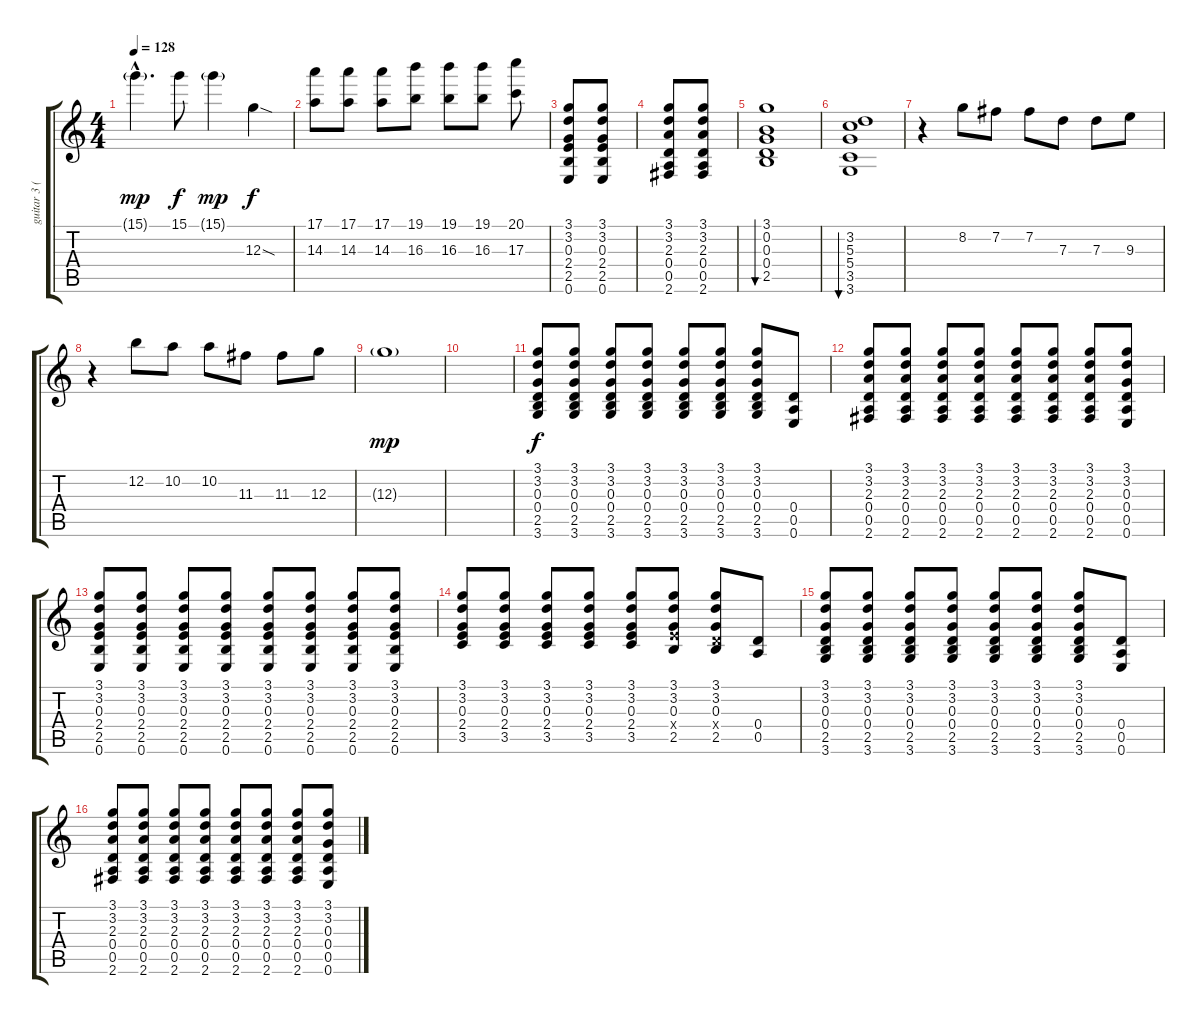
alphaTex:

\track ("guitar 3 (strings)" "guitar 3 (") {instrument distortionguitar}
\staff {score tabs}
\tuning (E4 B3 G3 D3 A2 E2) {hide}
\ts (4 4)
\tempo 128
\clef g2
\ks c
15.1{g hac}.4{d dy mp} 15.1.8{dy f} 15.1{g}.4{dy mp} 12.3{sod}.4{dy f} |
(17.1 14.3).8 (17.1 14.3).8 (17.1 14.3).8 (19.1 16.3).8 (19.1 16.3).8 (19.1 16.3).8 (20.1 17.3).8 |
(3.1 3.2 0.3 2.4 2.5 0.6).8 (3.1 3.2 0.3 2.4 2.5 0.6).8 |
(3.1 3.2 2.3 0.4 0.5 2.6).8 (3.1 3.2 2.3 0.4 0.5 2.6).8 |
(3.1 0.2 0.3 0.4 2.5).1{bu 240} |
(3.2 5.3 5.4 3.5 3.6).1{bu 240} |
r.4 8.2.8 7.2.8 7.2.8 7.3.8 7.3.8 9.3.8 |
r.4 12.2.8 10.2.8 10.2.8 11.3.8 11.3.8 12.3.8 |
12.3{g}.1{dy mp} |
|
(3.1 3.2 0.3 0.4 2.5 3.6).8{dy f volume 13 instrument distortionguitar} (3.1 3.2 0.3 0.4 2.5 3.6).8 (3.1 3.2 0.3 0.4 2.5 3.6).8 (3.1 3.2 0.3 0.4 2.5 3.6).8 (3.1 3.2 0.3 0.4 2.5 3.6).8 (3.1 3.2 0.3 0.4 2.5 3.6).8 (3.1 3.2 0.3 0.4 2.5 3.6).8 (0.4 0.5 0.6).8 |
(3.1 3.2 2.3 0.4 0.5 2.6).8 (3.1 3.2 2.3 0.4 0.5 2.6).8 (3.1 3.2 2.3 0.4 0.5 2.6).8 (3.1 3.2 2.3 0.4 0.5 2.6).8 (3.1 3.2 2.3 0.4 0.5 2.6).8 (3.1 3.2 2.3 0.4 0.5 2.6).8 (3.1 3.2 2.3 0.4 0.5 2.6).8 (3.1 3.2 0.3 0.4 0.5 0.6).8 |
(3.1 3.2 0.3 2.4 2.5 0.6).8 (3.1 3.2 0.3 2.4 2.5 0.6).8 (3.1 3.2 0.3 2.4 2.5 0.6).8 (3.1 3.2 0.3 2.4 2.5 0.6).8 (3.1 3.2 0.3 2.4 2.5 0.6).8 (3.1 3.2 0.3 2.4 2.5 0.6).8 (3.1 3.2 0.3 2.4 2.5 0.6).8 (3.1 3.2 0.3 2.4 2.5 0.6).8 |
(3.1 3.2 0.3 2.4 3.5).8 (3.1 3.2 0.3 2.4 3.5).8 (3.1 3.2 0.3 2.4 3.5).8 (3.1 3.2 0.3 2.4 3.5).8 (3.1 3.2 0.3 2.4 3.5).8 (3.1 3.2 0.3 2.4{x} 2.5).8 (3.1 3.2 0.3 0.4{x} 2.5).8 (0.4 0.5).8 |
(3.1 3.2 0.3 0.4 2.5 3.6).8{volume 13 instrument distortionguitar} (3.1 3.2 0.3 0.4 2.5 3.6).8 (3.1 3.2 0.3 0.4 2.5 3.6).8 (3.1 3.2 0.3 0.4 2.5 3.6).8 (3.1 3.2 0.3 0.4 2.5 3.6).8 (3.1 3.2 0.3 0.4 2.5 3.6).8 (3.1 3.2 0.3 0.4 2.5 3.6).8 (0.4 0.5 0.6).8 |
(3.1 3.2 2.3 0.4 0.5 2.6).8 (3.1 3.2 2.3 0.4 0.5 2.6).8 (3.1 3.2 2.3 0.4 0.5 2.6).8 (3.1 3.2 2.3 0.4 0.5 2.6).8 (3.1 3.2 2.3 0.4 0.5 2.6).8 (3.1 3.2 2.3 0.4 0.5 2.6).8 (3.1 3.2 2.3 0.4 0.5 2.6).8 (3.1 3.2 0.3 0.4 0.5 0.6).8
